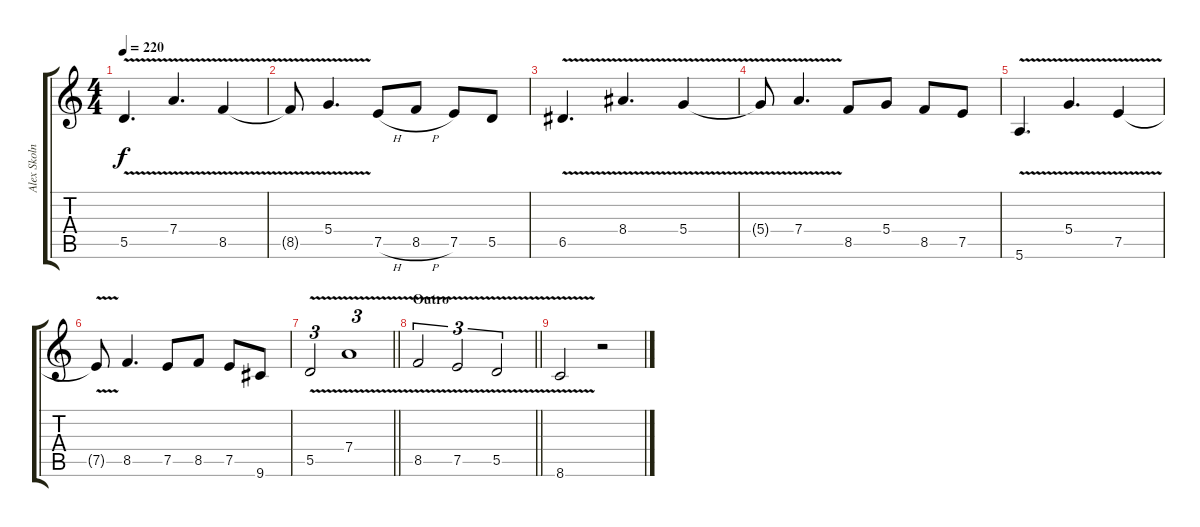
\track ("Alex Skolnick (Lead Gutar)" "Alex Skoln") {instrument distortionguitar}
\staff {score tabs}
\tuning (E4 B3 G3 D3 A2 E2) {hide}
\ts (4 4)
\tempo 220
\clef g2
\ks c
5.5{v}.4{d dy f} 7.4{v}.4{d} 8.5{v}.4 |
8.5{t}.8 5.4{v}.4{d} 7.5{h}.8 8.5{h}.8 7.5.8 5.5.8 |
6.5{v}.4{d} 8.4{v}.4{d} 5.4{v}.4 |
5.4{t}.8 7.4{v}.4{d} 8.5.8 5.4.8 8.5.8 7.5.8 |
5.6{v}.4{d} 5.4{v}.4{d} 7.5{v}.4 |
7.5{t}.8 8.5.4{d} 7.5.8 8.5.8 7.5.8 9.6.8 |
\barLineRight lightlight
5.5{v}.2{tu (3 2)} 7.4{v}.1{tu (3 2)} |
\section ("" "Outro")
\barLineRight lightlight
8.5{v}.2{tu (3 2)} 7.5{v}.2{tu (3 2)} 5.5{v}.2{tu (3 2)} |
8.6{v}.2 r.2
